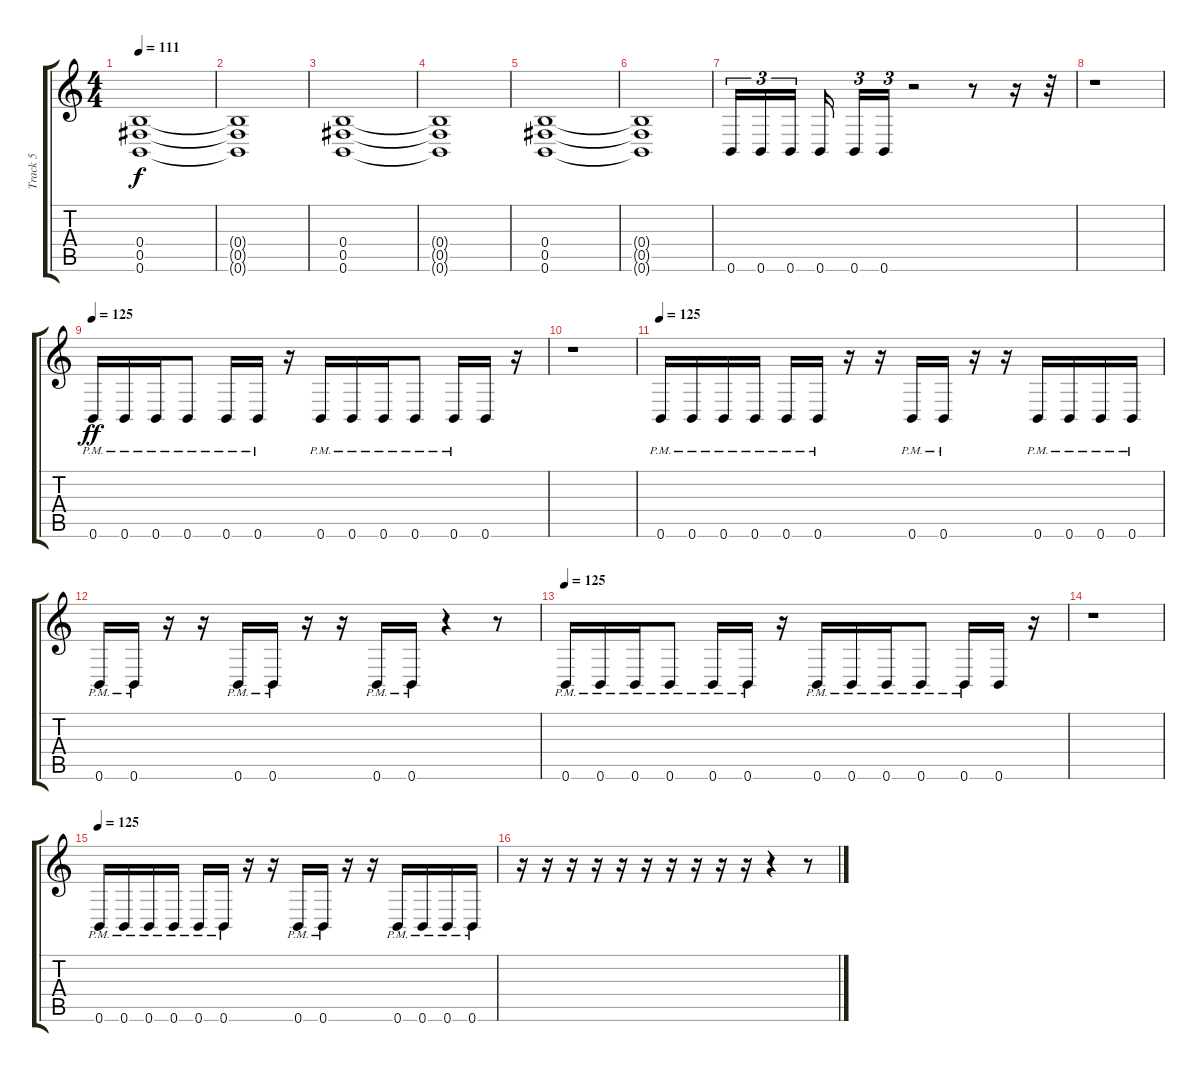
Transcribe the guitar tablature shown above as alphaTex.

\track ("Track 5" "Track 5") {instrument electricbasspick}
\staff {score tabs}
\tuning (Db4 Ab3 E3 B2 Gb2 B1) {hide}
\ts (4 4)
\tempo 111
\clef g2
\ks c
(0.4{t} 0.5{t} 0.6{t}).1{dy f} |
(0.4{t} 0.5{t} 0.6{t}).1 |
(0.4 0.5 0.6).1 |
(0.4{t} 0.5{t} 0.6{t}).1 |
(0.4 0.5 0.6).1 |
(0.4{t} 0.5{t} 0.6{t}).1 |
0.6.16{tu (3 2)} 0.6.16{tu (3 2)} 0.6.16{tu (3 2) beam splitsecondary} 0.6.16{beam splitsecondary} 0.6.16{tu (3 2)} 0.6.16{tu (3 2)} r.2 r.8 r.16 r.32 |
r.1 |
\tempo 125
0.6{pm}.16{dy ff} 0.6{pm}.16 0.6{pm}.16 0.6{pm}.8 0.6{pm}.16 0.6{pm}.16 r.16 0.6{pm}.16 0.6{pm}.16 0.6{pm}.16 0.6{pm}.8 0.6{pm}.16 0.6.16 r.16 |
r.1 |
\tempo 125
0.6{pm}.16 0.6{pm}.16 0.6{pm}.16 0.6{pm}.16 0.6{pm}.16 0.6{pm}.16 r.16 r.16 0.6{pm}.16 0.6{pm}.16 r.16 r.16 0.6{pm}.16 0.6{pm}.16 0.6{pm}.16 0.6{pm}.16 |
0.6{pm}.16 0.6{pm}.16 r.16 r.16 0.6{pm}.16 0.6{pm}.16 r.16 r.16 0.6{pm}.16 0.6{pm}.16 r.4 r.8 |
\tempo 125
0.6{pm}.16 0.6{pm}.16 0.6{pm}.16 0.6{pm}.8 0.6{pm}.16 0.6{pm}.16 r.16 0.6{pm}.16 0.6{pm}.16 0.6{pm}.16 0.6{pm}.8 0.6{pm}.16 0.6.16 r.16 |
r.1 |
\tempo 125
0.6{pm}.16 0.6{pm}.16 0.6{pm}.16 0.6{pm}.16 0.6{pm}.16 0.6{pm}.16 r.16 r.16 0.6{pm}.16 0.6{pm}.16 r.16 r.16 0.6{pm}.16 0.6{pm}.16 0.6{pm}.16 0.6{pm}.16 |
r.16 r.16 r.16 r.16 r.16 r.16 r.16 r.16 r.16 r.16 r.4 r.8
